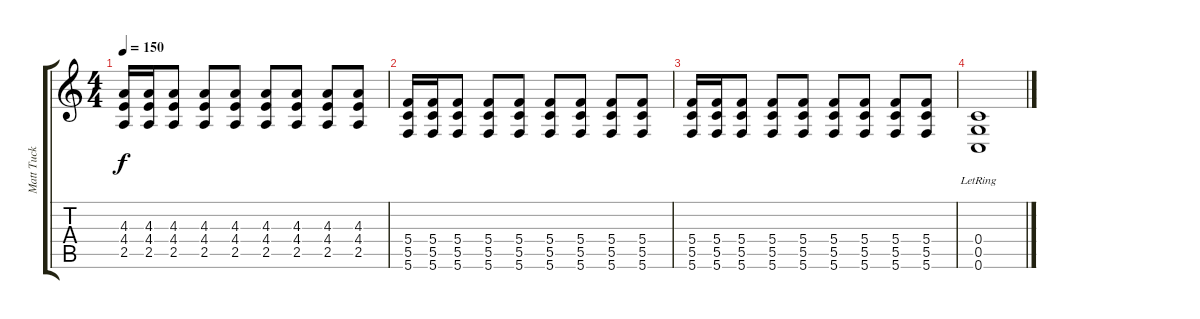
\track ("Matt Tuck" "Matt Tuck") {instrument acousticguitarsteel}
\staff {score tabs}
\tuning (D4 A3 F3 C3 G2 C2) {hide}
\ts (4 4)
\tempo 150
\clef g2
\ks c
(4.3 4.4 2.5).16{dy f} (4.3 4.4 2.5).16 (4.3 4.4 2.5).8 (4.3 4.4 2.5).8 (4.3 4.4 2.5).8 (4.3 4.4 2.5).8 (4.3 4.4 2.5).8 (4.3 4.4 2.5).8 (4.3 4.4 2.5).8 |
(5.4 5.5 5.6).16 (5.4 5.5 5.6).16 (5.4 5.5 5.6).8 (5.4 5.5 5.6).8 (5.4 5.5 5.6).8 (5.4 5.5 5.6).8 (5.4 5.5 5.6).8 (5.4 5.5 5.6).8 (5.4 5.5 5.6).8 |
(5.4 5.5 5.6).16 (5.4 5.5 5.6).16 (5.4 5.5 5.6).8 (5.4 5.5 5.6).8 (5.4 5.5 5.6).8 (5.4 5.5 5.6).8 (5.4 5.5 5.6).8 (5.4 5.5 5.6).8 (5.4 5.5 5.6).8 |
(0.4{lr} 0.5{lr} 0.6{lr}).1
